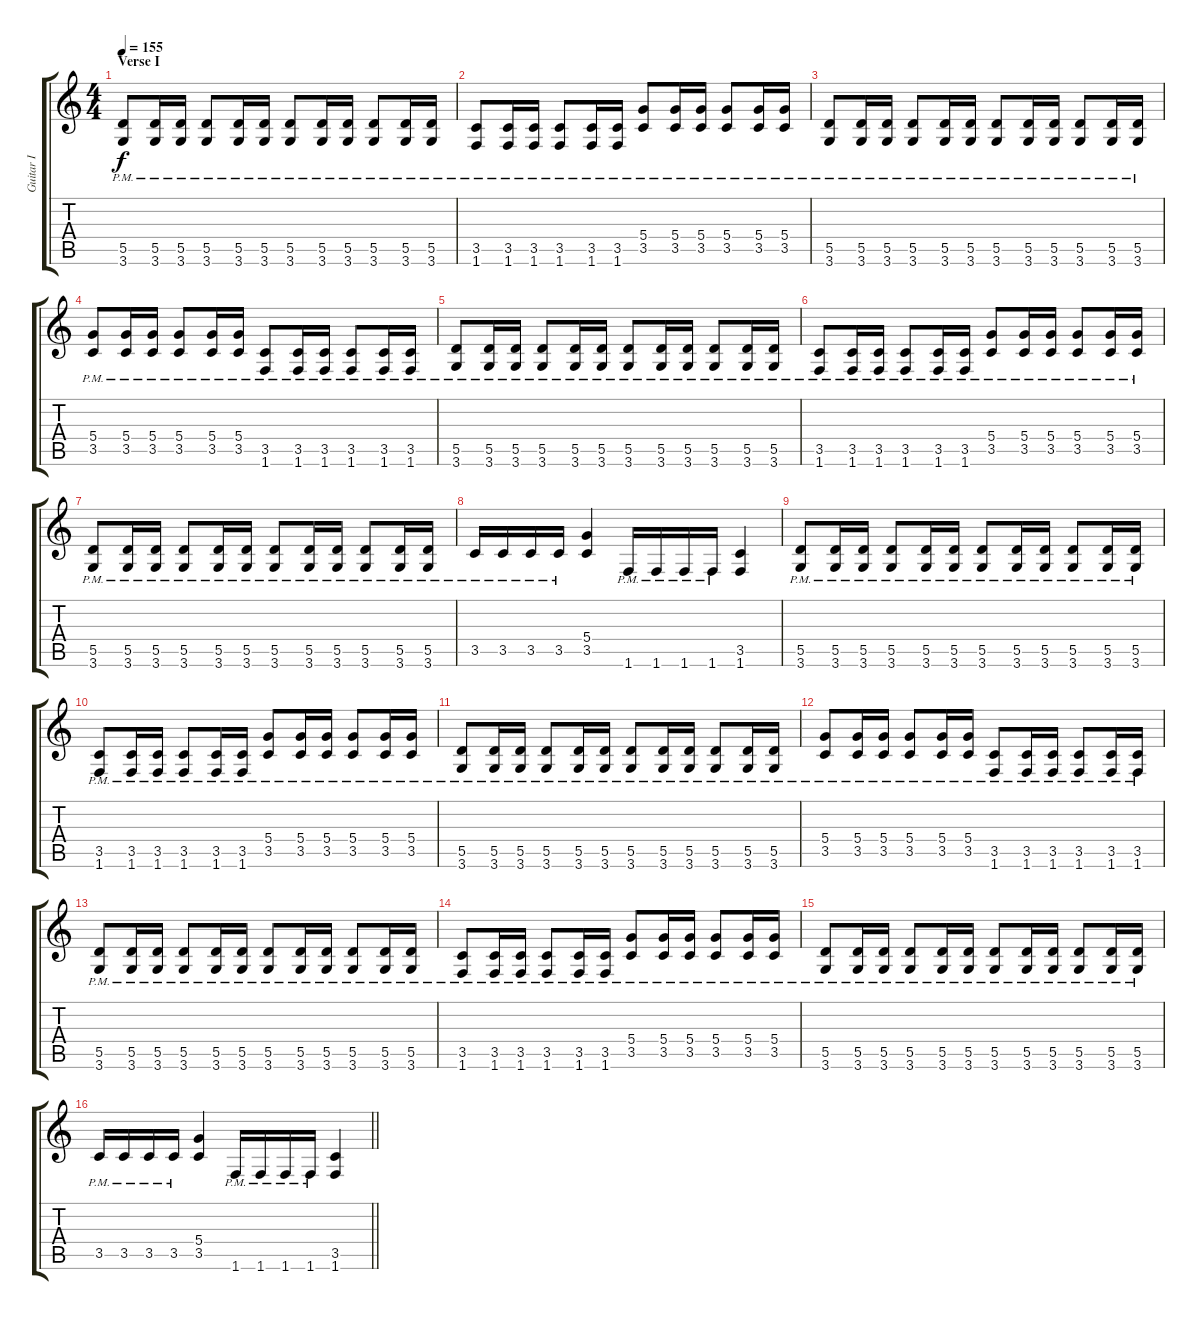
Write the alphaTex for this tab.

\track ("Guitar I" "Guitar I") {instrument overdrivenguitar}
\staff {score tabs}
\tuning (E4 B3 G3 D3 A2 E2) {hide}
\ts (4 4)
\section ("" "Verse I")
\tempo 155
\clef g2
\ks c
(5.5{pm} 3.6{pm}).8{dy f} (5.5{pm} 3.6{pm}).16 (5.5{pm} 3.6{pm}).16 (5.5{pm} 3.6{pm}).8 (5.5{pm} 3.6{pm}).16 (5.5{pm} 3.6{pm}).16 (5.5{pm} 3.6{pm}).8 (5.5{pm} 3.6{pm}).16 (5.5{pm} 3.6{pm}).16 (5.5{pm} 3.6{pm}).8 (5.5{pm} 3.6{pm}).16 (5.5{pm} 3.6{pm}).16 |
(3.5{pm} 1.6{pm}).8 (3.5{pm} 1.6{pm}).16 (3.5{pm} 1.6{pm}).16 (3.5{pm} 1.6{pm}).8 (3.5{pm} 1.6{pm}).16 (3.5{pm} 1.6{pm}).16 (5.4{pm} 3.5{pm}).8 (5.4{pm} 3.5{pm}).16 (5.4{pm} 3.5{pm}).16 (5.4{pm} 3.5{pm}).8 (5.4{pm} 3.5{pm}).16 (5.4{pm} 3.5{pm}).16 |
(5.5{pm} 3.6{pm}).8 (5.5{pm} 3.6{pm}).16 (5.5{pm} 3.6{pm}).16 (5.5{pm} 3.6{pm}).8 (5.5{pm} 3.6{pm}).16 (5.5{pm} 3.6{pm}).16 (5.5{pm} 3.6{pm}).8 (5.5{pm} 3.6{pm}).16 (5.5{pm} 3.6{pm}).16 (5.5{pm} 3.6{pm}).8 (5.5{pm} 3.6{pm}).16 (5.5{pm} 3.6{pm}).16 |
(5.4{pm} 3.5{pm}).8 (5.4{pm} 3.5{pm}).16 (5.4{pm} 3.5{pm}).16 (5.4{pm} 3.5{pm}).8 (5.4{pm} 3.5{pm}).16 (5.4{pm} 3.5{pm}).16 (3.5{pm} 1.6{pm}).8 (3.5{pm} 1.6{pm}).16 (3.5{pm} 1.6{pm}).16 (3.5{pm} 1.6{pm}).8 (3.5{pm} 1.6{pm}).16 (3.5{pm} 1.6{pm}).16 |
(5.5{pm} 3.6{pm}).8 (5.5{pm} 3.6{pm}).16 (5.5{pm} 3.6{pm}).16 (5.5{pm} 3.6{pm}).8 (5.5{pm} 3.6{pm}).16 (5.5{pm} 3.6{pm}).16 (5.5{pm} 3.6{pm}).8 (5.5{pm} 3.6{pm}).16 (5.5{pm} 3.6{pm}).16 (5.5{pm} 3.6{pm}).8 (5.5{pm} 3.6{pm}).16 (5.5{pm} 3.6{pm}).16 |
(3.5{pm} 1.6{pm}).8 (3.5{pm} 1.6{pm}).16 (3.5{pm} 1.6{pm}).16 (3.5{pm} 1.6{pm}).8 (3.5{pm} 1.6{pm}).16 (3.5{pm} 1.6{pm}).16 (5.4{pm} 3.5{pm}).8 (5.4{pm} 3.5{pm}).16 (5.4{pm} 3.5{pm}).16 (5.4{pm} 3.5{pm}).8 (5.4{pm} 3.5{pm}).16 (5.4{pm} 3.5{pm}).16 |
(5.5{pm} 3.6{pm}).8 (5.5{pm} 3.6{pm}).16 (5.5{pm} 3.6{pm}).16 (5.5{pm} 3.6{pm}).8 (5.5{pm} 3.6{pm}).16 (5.5{pm} 3.6{pm}).16 (5.5{pm} 3.6{pm}).8 (5.5{pm} 3.6{pm}).16 (5.5{pm} 3.6{pm}).16 (5.5{pm} 3.6{pm}).8 (5.5{pm} 3.6{pm}).16 (5.5{pm} 3.6{pm}).16 |
3.5{pm}.16 3.5{pm}.16 3.5{pm}.16 3.5{pm}.16 (5.4 3.5).4 1.6{pm}.16 1.6{pm}.16 1.6{pm}.16 1.6{pm}.16 (3.5 1.6).4 |
(5.5{pm} 3.6{pm}).8 (5.5{pm} 3.6{pm}).16 (5.5{pm} 3.6{pm}).16 (5.5{pm} 3.6{pm}).8 (5.5{pm} 3.6{pm}).16 (5.5{pm} 3.6{pm}).16 (5.5{pm} 3.6{pm}).8 (5.5{pm} 3.6{pm}).16 (5.5{pm} 3.6{pm}).16 (5.5{pm} 3.6{pm}).8 (5.5{pm} 3.6{pm}).16 (5.5{pm} 3.6{pm}).16 |
(3.5{pm} 1.6{pm}).8 (3.5{pm} 1.6{pm}).16 (3.5{pm} 1.6{pm}).16 (3.5{pm} 1.6{pm}).8 (3.5{pm} 1.6{pm}).16 (3.5{pm} 1.6{pm}).16 (5.4{pm} 3.5{pm}).8 (5.4{pm} 3.5{pm}).16 (5.4{pm} 3.5{pm}).16 (5.4{pm} 3.5{pm}).8 (5.4{pm} 3.5{pm}).16 (5.4{pm} 3.5{pm}).16 |
(5.5{pm} 3.6{pm}).8 (5.5{pm} 3.6{pm}).16 (5.5{pm} 3.6{pm}).16 (5.5{pm} 3.6{pm}).8 (5.5{pm} 3.6{pm}).16 (5.5{pm} 3.6{pm}).16 (5.5{pm} 3.6{pm}).8 (5.5{pm} 3.6{pm}).16 (5.5{pm} 3.6{pm}).16 (5.5{pm} 3.6{pm}).8 (5.5{pm} 3.6{pm}).16 (5.5{pm} 3.6{pm}).16 |
(5.4{pm} 3.5{pm}).8 (5.4{pm} 3.5{pm}).16 (5.4{pm} 3.5{pm}).16 (5.4{pm} 3.5{pm}).8 (5.4{pm} 3.5{pm}).16 (5.4{pm} 3.5{pm}).16 (3.5{pm} 1.6{pm}).8 (3.5{pm} 1.6{pm}).16 (3.5{pm} 1.6{pm}).16 (3.5{pm} 1.6{pm}).8 (3.5{pm} 1.6{pm}).16 (3.5{pm} 1.6{pm}).16 |
(5.5{pm} 3.6{pm}).8 (5.5{pm} 3.6{pm}).16 (5.5{pm} 3.6{pm}).16 (5.5{pm} 3.6{pm}).8 (5.5{pm} 3.6{pm}).16 (5.5{pm} 3.6{pm}).16 (5.5{pm} 3.6{pm}).8 (5.5{pm} 3.6{pm}).16 (5.5{pm} 3.6{pm}).16 (5.5{pm} 3.6{pm}).8 (5.5{pm} 3.6{pm}).16 (5.5{pm} 3.6{pm}).16 |
(3.5{pm} 1.6{pm}).8 (3.5{pm} 1.6{pm}).16 (3.5{pm} 1.6{pm}).16 (3.5{pm} 1.6{pm}).8 (3.5{pm} 1.6{pm}).16 (3.5{pm} 1.6{pm}).16 (5.4{pm} 3.5{pm}).8 (5.4{pm} 3.5{pm}).16 (5.4{pm} 3.5{pm}).16 (5.4{pm} 3.5{pm}).8 (5.4{pm} 3.5{pm}).16 (5.4{pm} 3.5{pm}).16 |
(5.5{pm} 3.6{pm}).8 (5.5{pm} 3.6{pm}).16 (5.5{pm} 3.6{pm}).16 (5.5{pm} 3.6{pm}).8 (5.5{pm} 3.6{pm}).16 (5.5{pm} 3.6{pm}).16 (5.5{pm} 3.6{pm}).8 (5.5{pm} 3.6{pm}).16 (5.5{pm} 3.6{pm}).16 (5.5{pm} 3.6{pm}).8 (5.5{pm} 3.6{pm}).16 (5.5{pm} 3.6{pm}).16 |
\barLineRight lightlight
3.5{pm}.16 3.5{pm}.16 3.5{pm}.16 3.5{pm}.16 (5.4 3.5).4 1.6{pm}.16 1.6{pm}.16 1.6{pm}.16 1.6{pm}.16 (3.5 1.6).4
